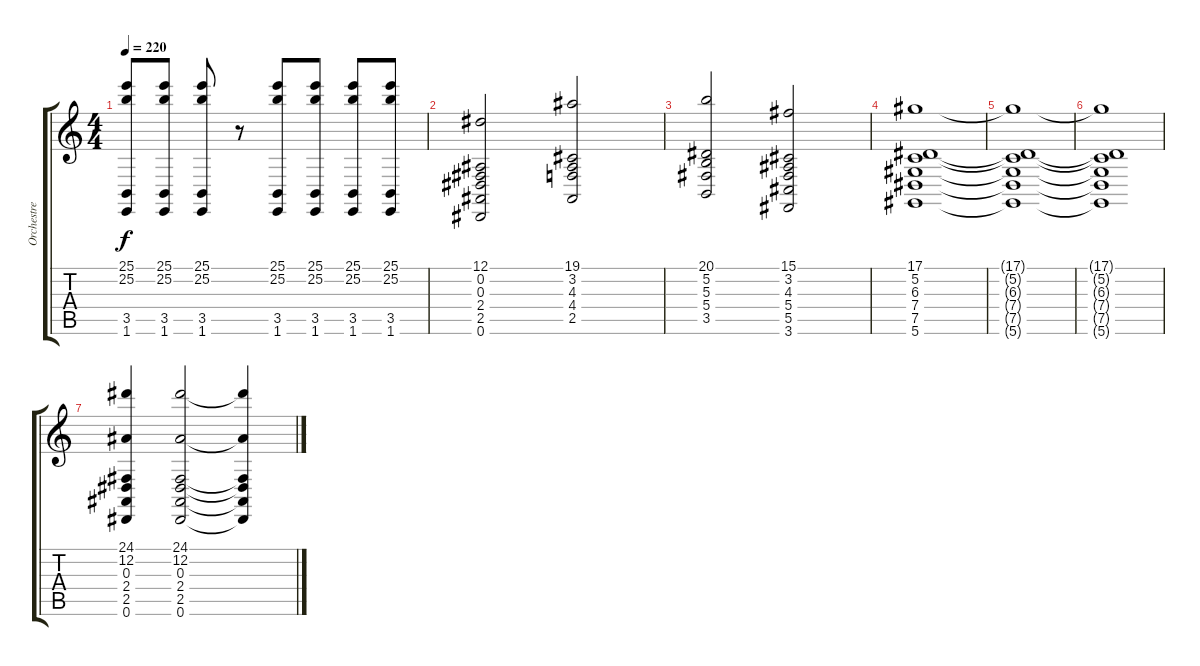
\track ("Orchestre" "Orchestre") {instrument stringensemble1}
\staff {score tabs}
\tuning (Eb4 Bb3 Gb3 Db3 Ab2 Eb2) {hide}
\ts (4 4)
\tempo 220
\clef g2
\ks c
(25.1 25.2 3.5 1.6).8{dy f} (25.1 25.2 3.5 1.6).8 (25.1 25.2 3.5 1.6).8 r.8 (25.1 25.2 3.5 1.6).8 (25.1 25.2 3.5 1.6).8 (25.1 25.2 3.5 1.6).8 (25.1 25.2 3.5 1.6).8 |
(12.1 0.2 0.3 2.4 2.5 0.6).2 (19.1 3.2 4.3 4.4 2.5).2 |
(20.1 5.2 5.3 5.4 3.5).2 (15.1 3.2 4.3 5.4 5.5 3.6).2 |
(17.1 5.2 6.3 7.4 7.5 5.6).1 |
(17.1{t} 5.2{t} 6.3{t} 7.4{t} 7.5{t} 5.6{t}).1 |
(17.1{t} 5.2{t} 6.3{t} 7.4{t} 7.5{t} 5.6{t}).1 |
(24.1 12.2 0.3 2.4 2.5 0.6).4 (24.1 12.2 0.3 2.4 2.5 0.6).2 (24.1{t} 12.2{t} 0.3{t} 2.4{t} 2.5{t} 0.6{t}).4
